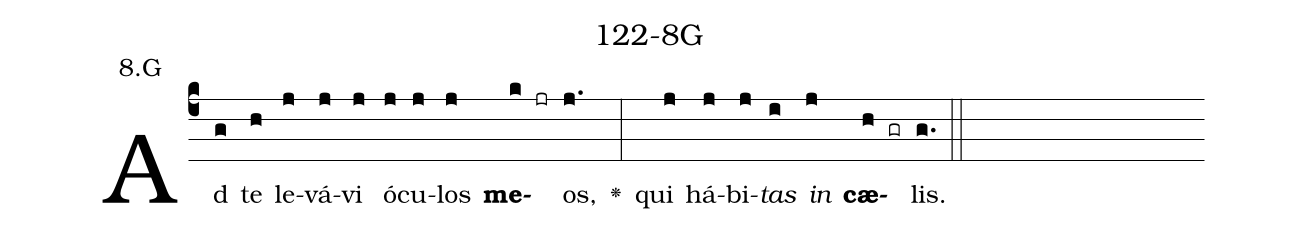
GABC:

name: 122-8G;
annotation: 8.G;
%%
(c4)Ad(g) te(h) le(j)vá(j)vi(j) ó(j)cu(j)los(j) <b>me</b>(k jr)os,(j.) <v>\greheightstar</v>(:) qui(j) há(j)bi(j)<i>tas</i>(i) <i>in</i>(j) <b>cæ</b>(h gr)lis.(g.) (::)


%E(j) u(j) o(i) u(j) a(h) e.(g.) (::)
